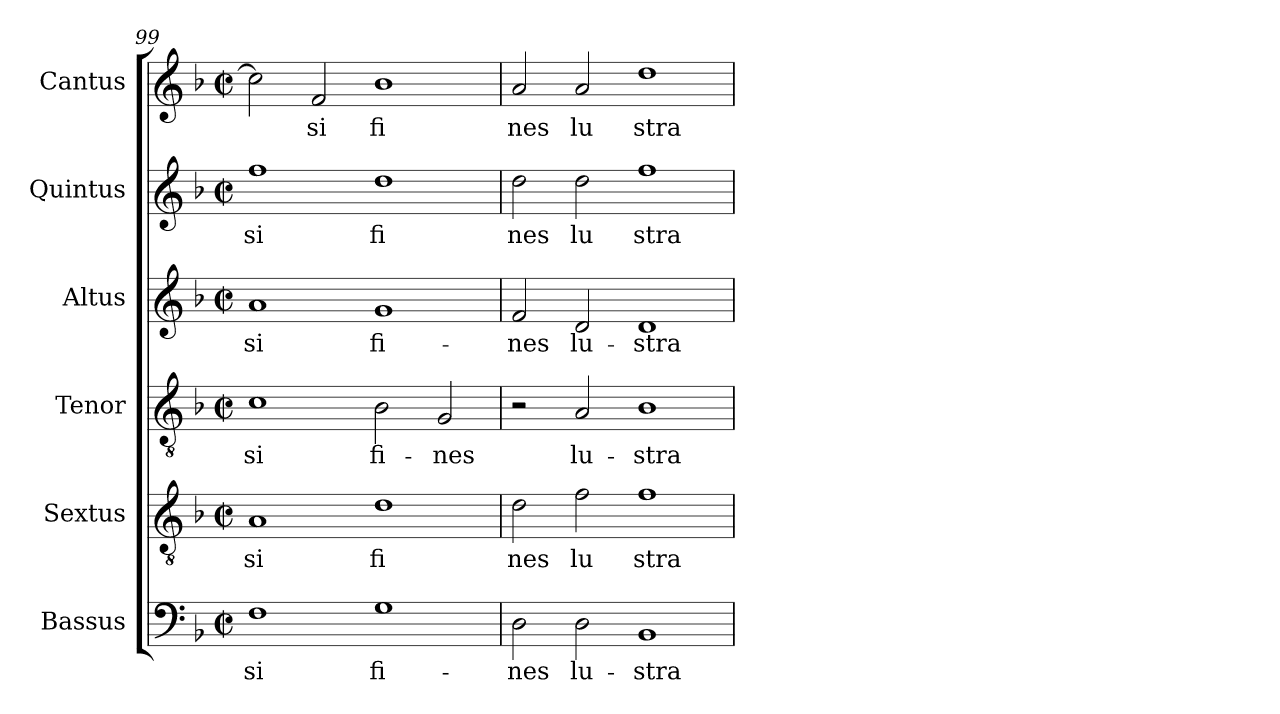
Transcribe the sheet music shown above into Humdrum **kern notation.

**kern	**text	**kern	**text	**kern	**text	**kern	**text	**kern	**text	**kern	**text
*part6	*part6	*part5	*part5	*part4	*part4	*part3	*part3	*part2	*part2	*part1	*part1
*staff6	*staff6	*staff5	*staff5	*staff4	*staff4	*staff3	*staff3	*staff2	*staff2	*staff1	*staff1
*I"Bassus	*	*I"Sextus	*	*I"Tenor	*	*I"Altus	*	*I"Quintus	*	*I"Cantus	*
*I'Bassus	*	*	*	*I'Tenor	*	*I'Altus	*	*I'Quintus	*	*I'Cantus	*
*clefF4	*	*clefGv2	*	*clefGv2	*	*clefG2	*	*clefG2	*	*clefG2	*
*k[b-]	*	*k[b-]	*	*k[b-]	*	*k[b-]	*	*k[b-]	*	*k[b-]	*
*F:	*	*F:	*	*F:	*	*F:	*	*F:	*	*F:	*
*M2/2	*	*M2/2	*	*M2/2	*	*M2/2	*	*M2/2	*	*M2/2	*
*met(c|)	*	*met(c|)	*	*met(c|)	*	*met(c|)	*	*met(c|)	*	*met(c|)	*
=99	=99	=99	=99	=99	=99	=99	=99	=99	=99	=99	=99
!	!LO:LY:b:cj	!	!LO:LY:b:cj	!	!LO:LY:b:cj	!	!LO:LY:b:cj	!	!LO:LY:b:cj	!	!
1F	-si	1A	si	1c	-si	1a	-si	1ff	si	2cc\]	.
!	!	!	!	!	!	!	!	!	!	!	!LO:LY:b:cj
.	.	.	.	.	.	.	.	.	.	2f/	si
!	!LO:LY:b:cj	!	!LO:LY:b:cj	!	!LO:LY:b:cj	!	!LO:LY:b:cj	!	!LO:LY:b:cj	!	!LO:LY:b:cj
1G	fi-	1d	fi	2B-\	fi-	1g	fi-	1dd	fi	1b-	fi
!	!	!	!	!	!LO:LY:b:cj	!	!	!	!	!	!
.	.	.	.	2G/	-nes	.	.	.	.	.	.
=100	=100	=100	=100	=100	=100	=100	=100	=100	=100	=100	=100
!	!LO:LY:b:cj	!	!LO:LY:b:cj	!	!	!	!LO:LY:b:cj	!	!LO:LY:b:cj	!	!LO:LY:b:cj
2D\	-nes	2d\	nes	2r	.	2f/	-nes	2dd\	nes	2a/	nes
!	!LO:LY:b:cj	!	!LO:LY:b:cj	!	!LO:LY:b:cj	!	!LO:LY:b:cj	!	!LO:LY:b:cj	!	!LO:LY:b:cj
2D\	lu-	2f\	lu	2A/	lu-	2d/	lu-	2dd\	lu	2a/	lu
!	!LO:LY:b:cj	!	!LO:LY:b:cj	!	!LO:LY:b:cj	!	!LO:LY:b:cj	!	!LO:LY:b:cj	!	!LO:LY:b:cj
1BB-	-stra-	1f	stra	1B-	-stra-	1d	-stra-	1ff	stra	1dd	stra
=	=	=	=	=	=	=	=	=	=	=	=
*-	*-	*-	*-	*-	*-	*-	*-	*-	*-	*-	*-
